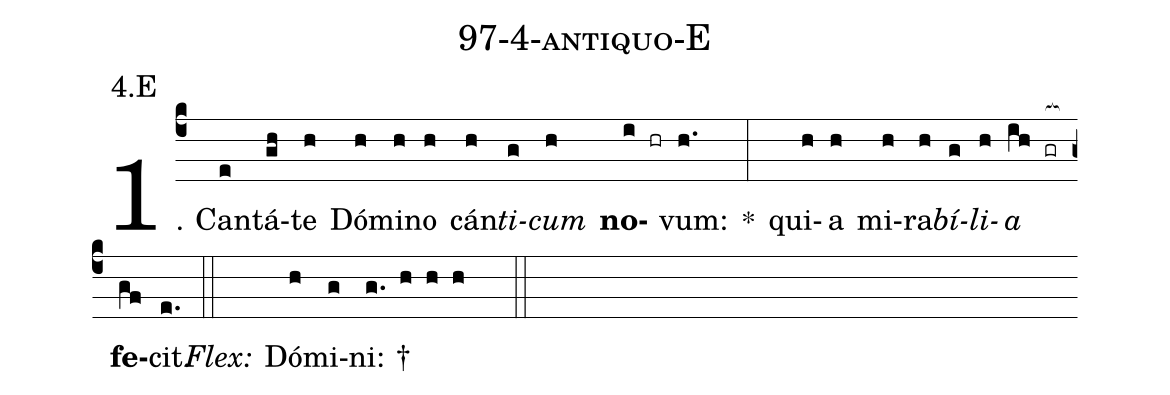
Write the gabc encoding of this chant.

name: 97-4-antiquo-E;
annotation: 4.E;
%%
(c4)1. Can(e)tá(gh)te(h) Dó(h)mi(h)no(h) cán(h)<i>ti</i>(g)<i>cum</i>(h) <b>no</b>(i hr)vum:(h.) *(:) qui(h)a(h) mi(h)ra(h)<i>bí</i>(g)<i>li</i>(h)<i>a</i>(ih gr[ocb:1{]) <b>fe</b>(gf[ocb:0}])cit.(e.) (::)
<i>Flex:</i>()  Dó(h)mi(g)ni: †(g. h h h  ::)
